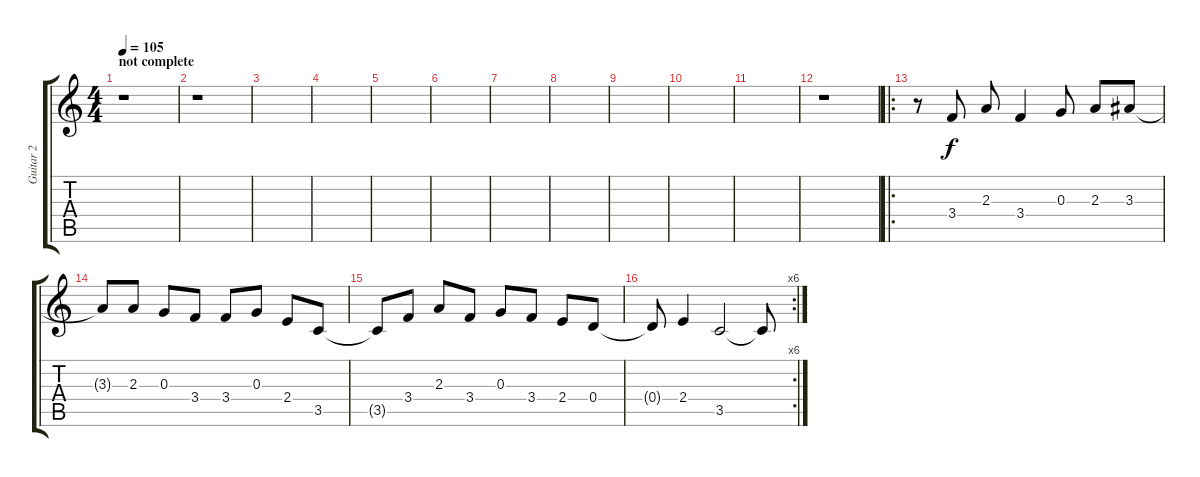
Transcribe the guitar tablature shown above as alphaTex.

\track ("Guitar 2" "Guitar 2") {instrument distortionguitar}
\staff {score tabs}
\tuning (E4 B3 G3 D3 A2 E2) {hide}
\ts (4 4)
\section ("" "not complete")
\tempo 105
\clef g2
\ks c
r.1{dy f} |
r.1 |
|
|
|
|
|
|
|
|
|
r.1 |
\ro
r.8 3.4.8 2.3.8 3.4.4 0.3.8 2.3.8 3.3.8 |
3.3{t}.8 2.3.8 0.3.8 3.4.8 3.4.8 0.3.8 2.4.8 3.5.8 |
3.5{t}.8 3.4.8 2.3.8 3.4.8 0.3.8 3.4.8 2.4.8 0.4.8 |
\rc 6
0.4{t}.8 2.4.4 3.5.2 3.5{t}.8
